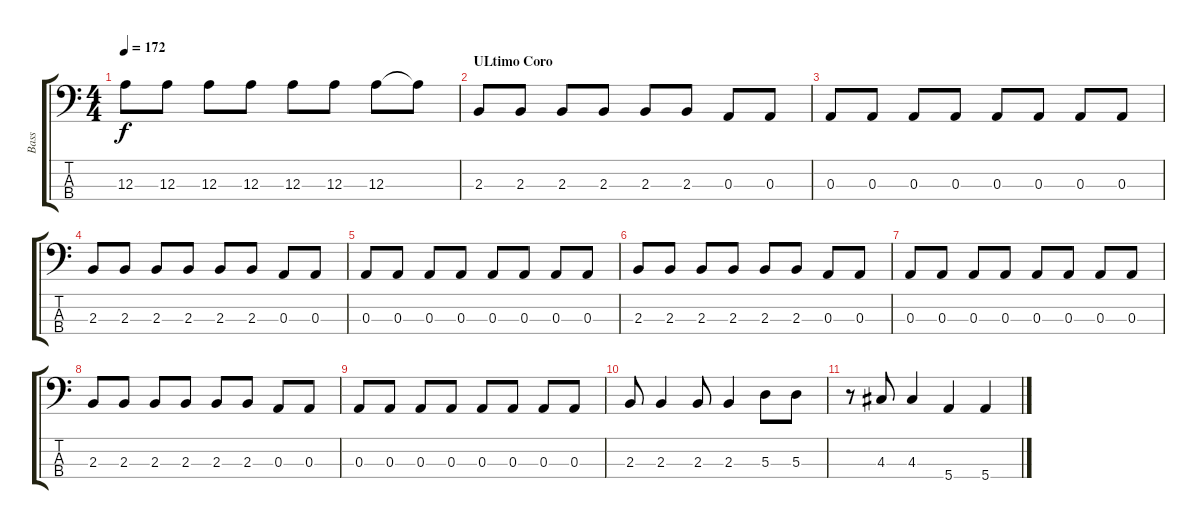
\track ("Bass" "Bass") {instrument electricbasspick}
\staff {score tabs}
\tuning (G2 D2 A1 E1) {hide}
\ts (4 4)
\tempo 172
\clef f4
\ks c
12.3.8{dy f} 12.3.8 12.3.8 12.3.8 12.3.8 12.3.8 12.3.8 12.3{t}.8 |
\section ("" "ULtimo Coro")
2.3.8 2.3.8 2.3.8 2.3.8 2.3.8 2.3.8 0.3.8 0.3.8 |
0.3.8 0.3.8 0.3.8 0.3.8 0.3.8 0.3.8 0.3.8 0.3.8 |
2.3.8 2.3.8 2.3.8 2.3.8 2.3.8 2.3.8 0.3.8 0.3.8 |
0.3.8 0.3.8 0.3.8 0.3.8 0.3.8 0.3.8 0.3.8 0.3.8 |
2.3.8 2.3.8 2.3.8 2.3.8 2.3.8 2.3.8 0.3.8 0.3.8 |
0.3.8 0.3.8 0.3.8 0.3.8 0.3.8 0.3.8 0.3.8 0.3.8 |
2.3.8 2.3.8 2.3.8 2.3.8 2.3.8 2.3.8 0.3.8 0.3.8 |
0.3.8 0.3.8 0.3.8 0.3.8 0.3.8 0.3.8 0.3.8 0.3.8 |
2.3.8 2.3.4 2.3.8 2.3.4 5.3.8 5.3.8 |
r.8 4.3.8 4.3.4 5.4.4 5.4.4
